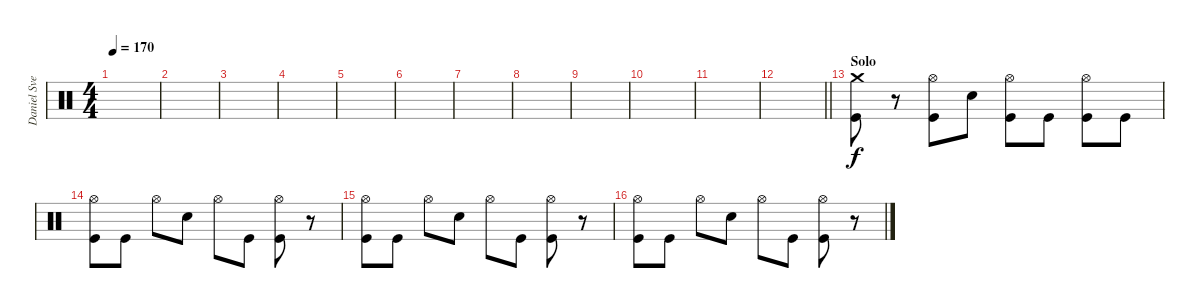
\track ("Daniel Svensson" "Daniel Sve") {instrument percussion}
\staff {score}
\articulation defaults
\ts (4 4)
\tempo 170
\clef neutral
\ks c
|
|
|
|
|
|
|
|
|
|
|
\barLineRight lightlight
|
\section ("" "Solo")
("Crash medium (hit)" "Kick (hit)").8{dy f} r.8 ("Hi-Hat (open)" "Kick (hit)").8 "Snare (hit) 2".8 ("Hi-Hat (open)" "Kick (hit)").8 "Kick (hit)".8 ("Hi-Hat (open)" "Kick (hit)").8 "Kick (hit)".8 |
("Hi-Hat (open)" "Kick (hit)").8 "Kick (hit)".8 "Hi-Hat (open)".8 "Snare (hit) 2".8 "Hi-Hat (open)".8 "Kick (hit)".8 ("Hi-Hat (open)" "Kick (hit)").8 r.8 |
("Hi-Hat (open)" "Kick (hit)").8 "Kick (hit)".8 "Hi-Hat (open)".8 "Snare (hit) 2".8 "Hi-Hat (open)".8 "Kick (hit)".8 ("Hi-Hat (open)" "Kick (hit)").8 r.8 |
("Hi-Hat (open)" "Kick (hit)").8 "Kick (hit)".8 "Hi-Hat (open)".8 "Snare (hit) 2".8 "Hi-Hat (open)".8 "Kick (hit)".8 ("Hi-Hat (open)" "Kick (hit)").8 r.8
